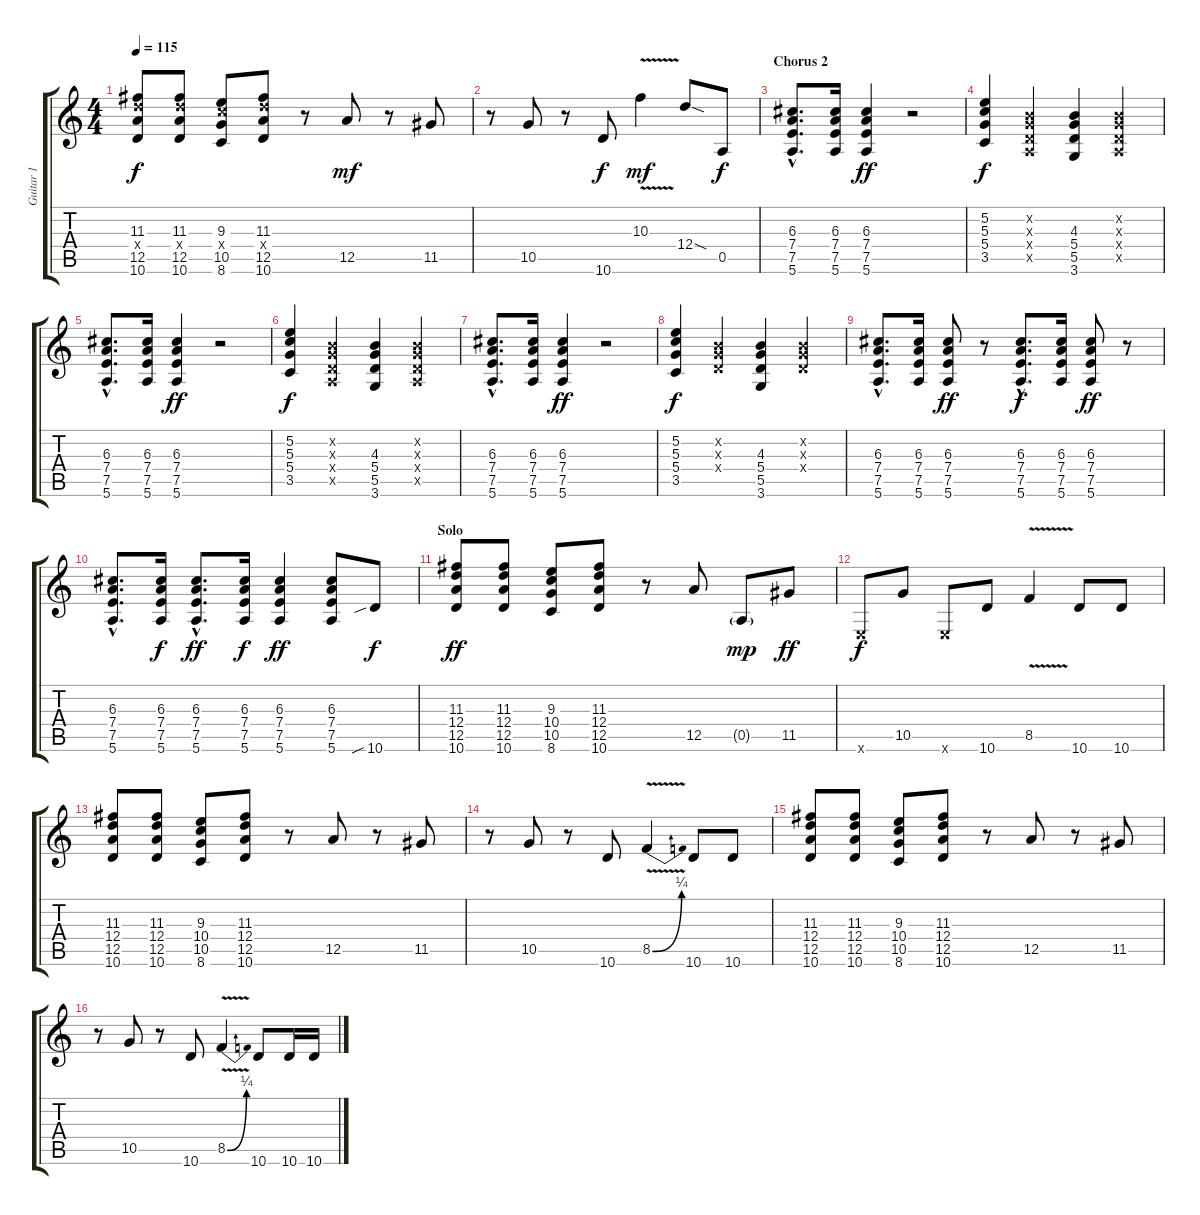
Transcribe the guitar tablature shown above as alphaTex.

\track ("Guitar 1" "Guitar 1") {instrument overdrivenguitar}
\staff {score tabs}
\tuning (E4 B3 G3 D3 A2 E2) {hide}
\ts (4 4)
\tempo 115
\clef g2
\ks c
(11.3 12.4{x} 12.5 10.6).8{dy f} (11.3 12.4{x} 12.5 10.6).8 (9.3 10.4{x} 10.5 8.6).8 (11.3 12.4{x} 12.5 10.6).8 r.8 12.5.8{dy mf} r.8 11.5.8 |
r.8 10.5.8 r.8 10.6.8{dy f} 10.3{v}.4{dy mf} 12.4{sod}.8 0.5.8{dy f} |
\section ("" "Chorus 2")
(6.3{hac} 7.4{hac} 7.5{hac} 5.6{hac}).8{d} (6.3 7.4 7.5 5.6).16 (6.3 7.4 7.5 5.6).4{dy ff} r.2 |
(5.2 5.3 5.4 3.5).4{dy f} (0.2{x} 0.3{x} 0.4{x} 0.5{x}).4 (4.3 5.4 5.5 3.6).4 (0.2{x} 0.3{x} 0.4{x} 0.5{x}).4 |
(6.3{hac} 7.4{hac} 7.5{hac} 5.6{hac}).8{d} (6.3 7.4 7.5 5.6).16 (6.3 7.4 7.5 5.6).4{dy ff} r.2 |
(5.2 5.3 5.4 3.5).4{dy f} (0.2{x} 0.3{x} 0.4{x} 0.5{x}).4 (4.3 5.4 5.5 3.6).4 (0.2{x} 0.3{x} 0.4{x} 0.5{x}).4 |
(6.3{hac} 7.4{hac} 7.5{hac} 5.6{hac}).8{d} (6.3 7.4 7.5 5.6).16 (6.3 7.4 7.5 5.6).4{dy ff} r.2 |
(5.2 5.3 5.4 3.5).4{dy f} (0.2{x} 0.3{x} 0.4{x}).4 (4.3 5.4 5.5 3.6).4 (0.2{x} 0.3{x} 0.4{x}).4 |
(6.3{hac} 7.4{hac} 7.5{hac} 5.6{hac}).8{d} (6.3 7.4 7.5 5.6).16 (6.3 7.4 7.5 5.6).8{dy ff} r.8 (6.3{hac} 7.4{hac} 7.5{hac} 5.6{hac}).8{d dy f} (6.3 7.4 7.5 5.6).16 (6.3 7.4 7.5 5.6).8{dy ff} r.8 |
(6.3{hac} 7.4{hac} 7.5{hac} 5.6{hac}).8{d} (6.3 7.4 7.5 5.6).16{dy f} (6.3{hac} 7.4{hac} 7.5{hac} 5.6{hac}).8{d dy ff} (6.3 7.4 7.5 5.6).16{dy f} (6.3 7.4 7.5 5.6).4{dy ff} (6.3 7.4 7.5 5.6).8 10.6{sib}.8{dy f} |
\section ("" "Solo")
(11.3 12.4 12.5 10.6).8{dy ff} (11.3 12.4 12.5 10.6).8 (9.3 10.4 10.5 8.6).8 (11.3 12.4 12.5 10.6).8 r.8 12.5.8 0.5{g}.8{dy mp} 11.5.8{dy ff} |
0.6{x}.8{dy f} 10.5.8 0.6{x}.8 10.6.8 8.5{v}.4 10.6.8 10.6.8 |
(11.3 12.4 12.5 10.6).8 (11.3 12.4 12.5 10.6).8 (9.3 10.4 10.5 8.6).8 (11.3 12.4 12.5 10.6).8 r.8 12.5.8 r.8 11.5.8 |
r.8 10.5.8 r.8 10.6.8 8.5{be (bend 0 0 60 1) v}.4 10.6.8 10.6.8 |
(11.3 12.4 12.5 10.6).8 (11.3 12.4 12.5 10.6).8 (9.3 10.4 10.5 8.6).8 (11.3 12.4 12.5 10.6).8 r.8 12.5.8 r.8 11.5.8 |
r.8 10.5.8 r.8 10.6.8 8.5{be (bend 0 0 60 1) v}.4 10.6.8 10.6.16 10.6.16
